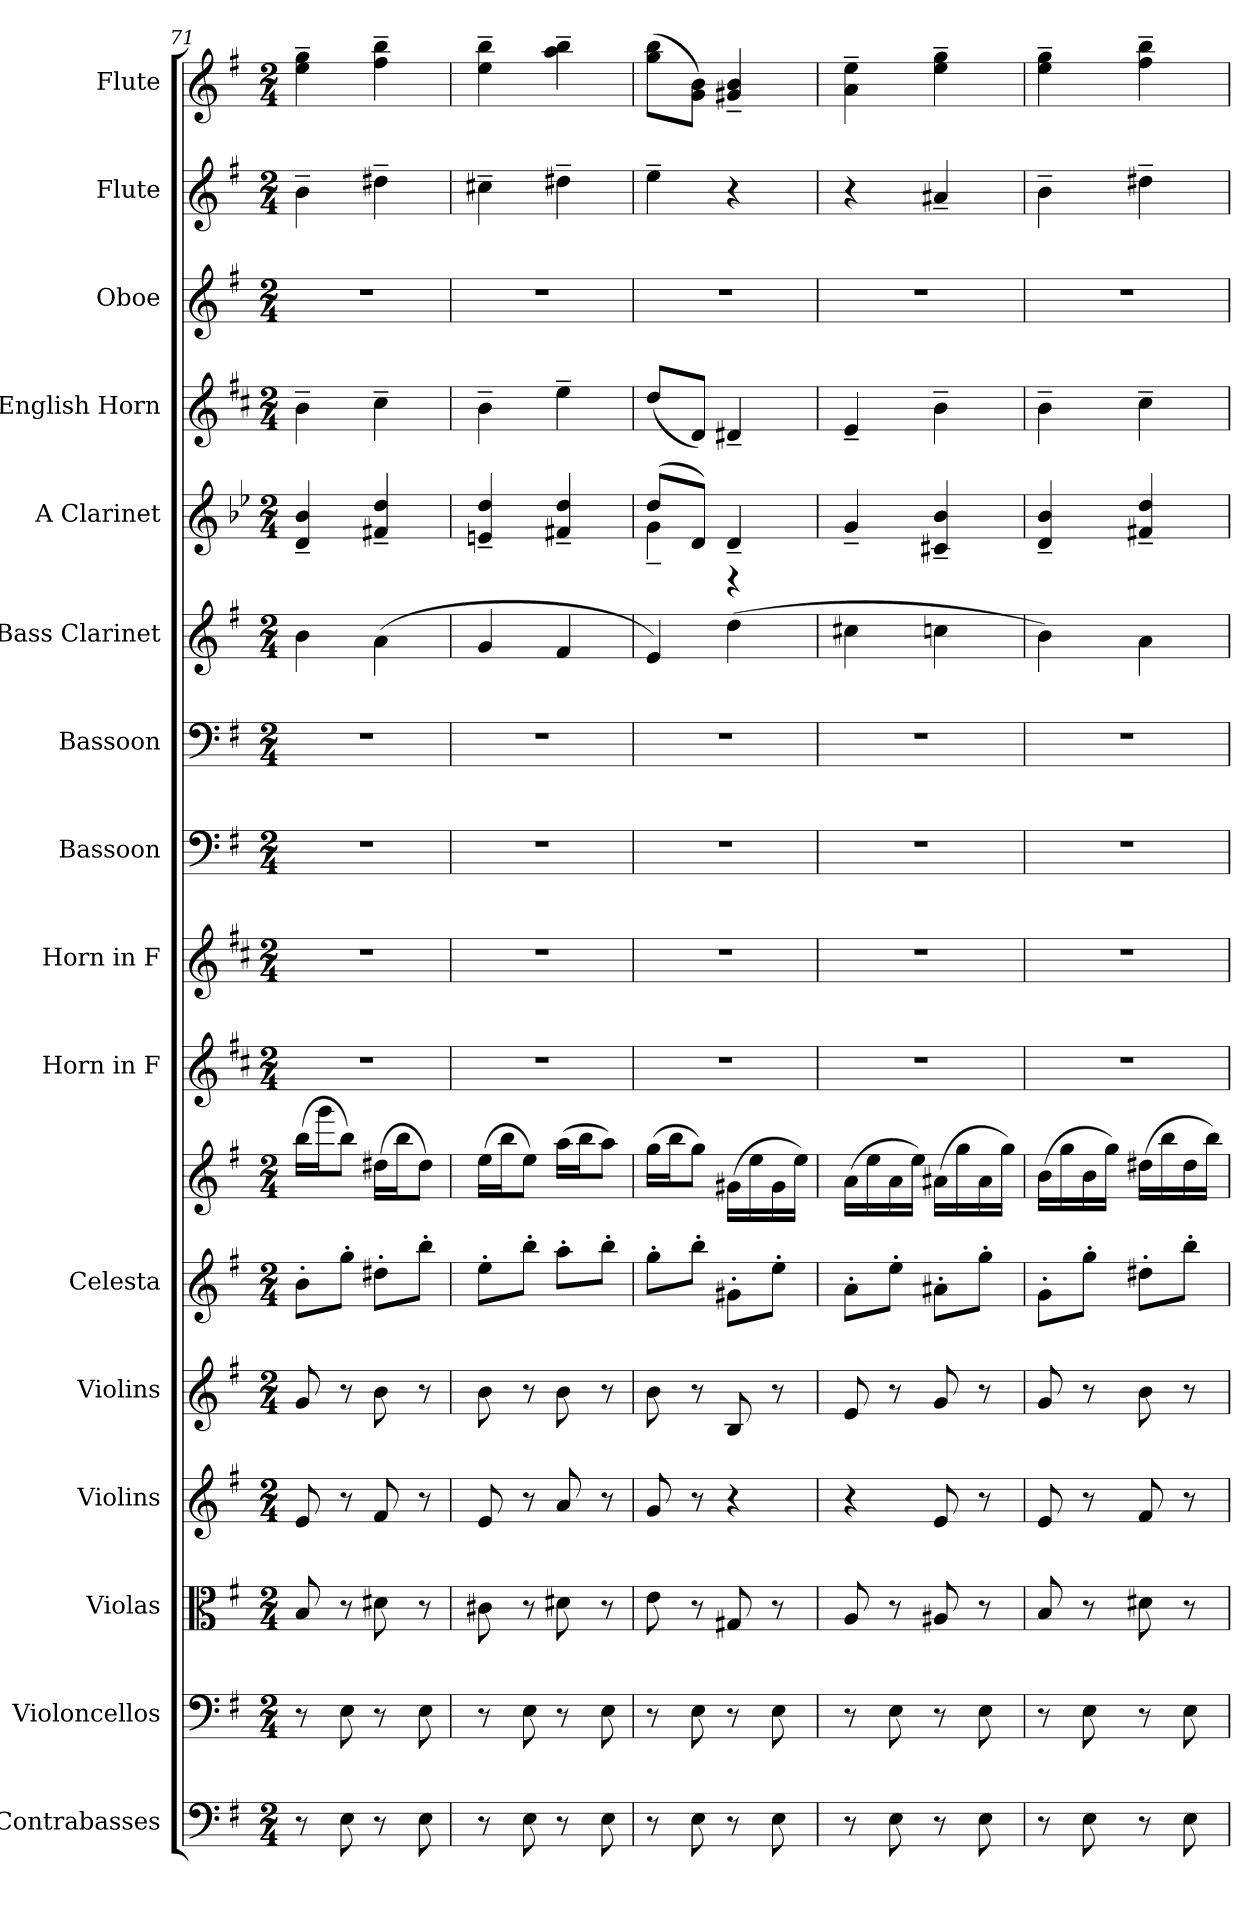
**kern	**kern	**kern	**kern	**kern	**kern	**kern	**kern	**kern	**kern	**kern	**kern	**kern	**kern	**kern	**kern	**kern
*part16	*part15	*part14	*part13	*part12	*part11	*part11	*part10	*part9	*part8	*part7	*part6	*part5	*part4	*part3	*part2	*part1
*staff17	*staff16	*staff15	*staff14	*staff13	*staff12	*staff11	*staff10	*staff9	*staff8	*staff7	*staff6	*staff5	*staff4	*staff3	*staff2	*staff1
*I"Contrabasses	*I"Violoncellos	*I"Violas	*I"Violins	*I"Violins	*I"Celesta	*	*I"Horn in F	*I"Horn in F	*I"Bassoon	*I"Bassoon	*I"Bass Clarinet	*I"A Clarinet	*I"English Horn	*I"Oboe	*I"Flute	*I"Flute
*I'Cbs.	*I'Vcs.	*I'Vlas.	*I'Vlns.	*I'Vlns.	*I'Cel.	*	*	*	*I'Bsn.	*I'Bsn.	*I'B. Cl.	*I'A Cl.	*I'E. Hn.	*I'Ob.	*I'Fl.	*I'Fl.
*clefF4	*clefF4	*clefC3	*clefG2	*clefG2	*clefG2	*clefG2	*clefG2	*clefG2	*clefF4	*clefF4	*clefG2	*clefG2	*clefG2	*clefG2	*clefG2	*clefG2
*ITrd7c12	*	*	*	*	*ITrd-7c-12	*ITrd-7c-12	*ITrd4c7	*ITrd4c7	*	*	*ITrd8c14	*ITrd2c3	*ITrd4c7	*	*	*
*k[f#]	*k[f#]	*k[f#]	*k[f#]	*k[f#]	*k[f#]	*k[f#]	*k[f#]	*k[f#]	*k[f#]	*k[f#]	*k[f#]	*k[f#]	*k[f#]	*k[f#]	*k[f#]	*k[f#]
*M2/4	*M2/4	*M2/4	*M2/4	*M2/4	*M2/4	*M2/4	*M2/4	*M2/4	*M2/4	*M2/4	*M2/4	*M2/4	*M2/4	*M2/4	*M2/4	*M2/4
=71	=71	=71	=71	=71	=71	=71	=71	=71	=71	=71	=71	=71	=71	=71	=71	=71
8r	8r	8B/	8e/	8g/	8bb'\L	(>16bbb\LL	2r	2r	2r	2r	4B\	4B/~ 4g/~	4e~\	2r	4b~\	4ee\~ 4gg\~
.	.	.	.	.	.	16gggg\J	.	.	.	.	.	.	.	.	.	.
8EE\	8E\	8r	8r	8r	8ggg'\J	8bbb\J)	.	.	.	.	.	.	.	.	.	.
8r	8r	8d#X\	8f#/	8b\	8ddd#X'\L	(>16ddd#X\LL	.	.	.	.	(>4A\	4d#X/~ 4b/~	4f#~\	.	4dd#X~\	4ff#\~ 4bb\~
.	.	.	.	.	.	16bbb\J	.	.	.	.	.	.	.	.	.	.
8EE\	8E\	8r	8r	8r	8bbb'\J	8ddd#\J)	.	.	.	.	.	.	.	.	.	.
!!LO:PB:g=z
=72	=72	=72	=72	=72	=72	=72	=72	=72	=72	=72	=72	=72	=72	=72	=72	=72
8r	8r	8c#X\	8e/	8b\	8eee'\L	(>16eee\LL	2r	2r	2r	2r	4G/	4c#X/~ 4b/~	4e~\	2r	4cc#X~\	4ee\~ 4bb\~
.	.	.	.	.	.	16bbb\J	.	.	.	.	.	.	.	.	.	.
8EE\	8E\	8r	8r	8r	8bbb'\J	8eee\J)	.	.	.	.	.	.	.	.	.	.
8r	8r	8d#X\	8a/	8b\	8aaa'\L	(>16aaa\LL	.	.	.	.	4F#/	4d#X/~ 4b/~	4a~\	.	4dd#X~\	4aa\~ 4bb\~
.	.	.	.	.	.	16bbb\J	.	.	.	.	.	.	.	.	.	.
8EE\	8E\	8r	8r	8r	8bbb'\J	8aaa\J)	.	.	.	.	.	.	.	.	.	.
=73	=73	=73	=73	=73	=73	=73	=73	=73	=73	=73	=73	=73	=73	=73	=73	=73
*	*	*	*	*	*	*	*	*	*	*	*	*^	*	*	*	*
8r	8r	8e\	8g/	8b\	8ggg'\L	(>16ggg\LL	2r	2r	2r	2r	4E/)	(>8b/L	4e~\	(<8g/L	2r	4ee~\	(>8gg\ 8bb\L
.	.	.	.	.	.	16bbb\J	.	.	.	.	.	.	.	.	.	.	.
8EE\	8E\	8r	8r	8r	8bbb'\J	8ggg\J)	.	.	.	.	.	8B/J)	.	8G/J)	.	.	8g\ 8b\J)
8r	8r	8G#X/	4r	8B/	8gg#X'\L	(>16gg#X\LL	.	.	.	.	(>4d\	4rD	4B~/	4G#X~/	.	4r	4g#X/~ 4b/~
.	.	.	.	.	.	16eee\	.	.	.	.	.	.	.	.	.	.	.
8EE\	8E\	8r	.	8r	8eee'\J	16gg#\	.	.	.	.	.	.	.	.	.	.	.
.	.	.	.	.	.	16eee\JJ)	.	.	.	.	.	.	.	.	.	.	.
*	*	*	*	*	*	*	*	*	*	*	*	*v	*v	*	*	*	*
=74	=74	=74	=74	=74	=74	=74	=74	=74	=74	=74	=74	=74	=74	=74	=74	=74
8r	8r	8A/	4r	8e/	8aa'\L	(>16aa\LL	2r	2r	2r	2r	4c#X\	4e~/	4A~/	2r	4r	4a\~ 4ee\~
.	.	.	.	.	.	16eee\	.	.	.	.	.	.	.	.	.	.
8EE\	8E\	8r	.	8r	8eee'\J	16aa\	.	.	.	.	.	.	.	.	.	.
.	.	.	.	.	.	16eee\JJ)	.	.	.	.	.	.	.	.	.	.
8r	8r	8A#X/	8e/	8g/	8aa#X'\L	(>16aa#X\LL	.	.	.	.	4cn\	4A#X/~ 4g/~	4e~\	.	4a#X~/	4ee\~ 4gg\~
.	.	.	.	.	.	16ggg\	.	.	.	.	.	.	.	.	.	.
8EE\	8E\	8r	8r	8r	8ggg'\J	16aa#\	.	.	.	.	.	.	.	.	.	.
.	.	.	.	.	.	16ggg\JJ)	.	.	.	.	.	.	.	.	.	.
=75	=75	=75	=75	=75	=75	=75	=75	=75	=75	=75	=75	=75	=75	=75	=75	=75
8r	8r	8B/	8e/	8g/	8gg'\L	(>16bb\LL	2r	2r	2r	2r	4B\)	4B/~ 4g/~	4e~\	2r	4b~\	4ee\~ 4gg\~
.	.	.	.	.	.	16ggg\	.	.	.	.	.	.	.	.	.	.
8EE\	8E\	8r	8r	8r	8ggg'\J	16bb\	.	.	.	.	.	.	.	.	.	.
.	.	.	.	.	.	16ggg\JJ)	.	.	.	.	.	.	.	.	.	.
8r	8r	8d#X\	8f#/	8b\	8ddd#X'\L	(>16ddd#X\LL	.	.	.	.	4A\	4d#X/~ 4b/~	4f#~\	.	4dd#X~\	4ff#\~ 4bb\~
.	.	.	.	.	.	16bbb\	.	.	.	.	.	.	.	.	.	.
8EE\	8E\	8r	8r	8r	8bbb'\J	16ddd#\	.	.	.	.	.	.	.	.	.	.
.	.	.	.	.	.	16bbb\JJ)	.	.	.	.	.	.	.	.	.	.
=	=	=	=	=	=	=	=	=	=	=	=	=	=	=	=	=
*-	*-	*-	*-	*-	*-	*-	*-	*-	*-	*-	*-	*-	*-	*-	*-	*-
